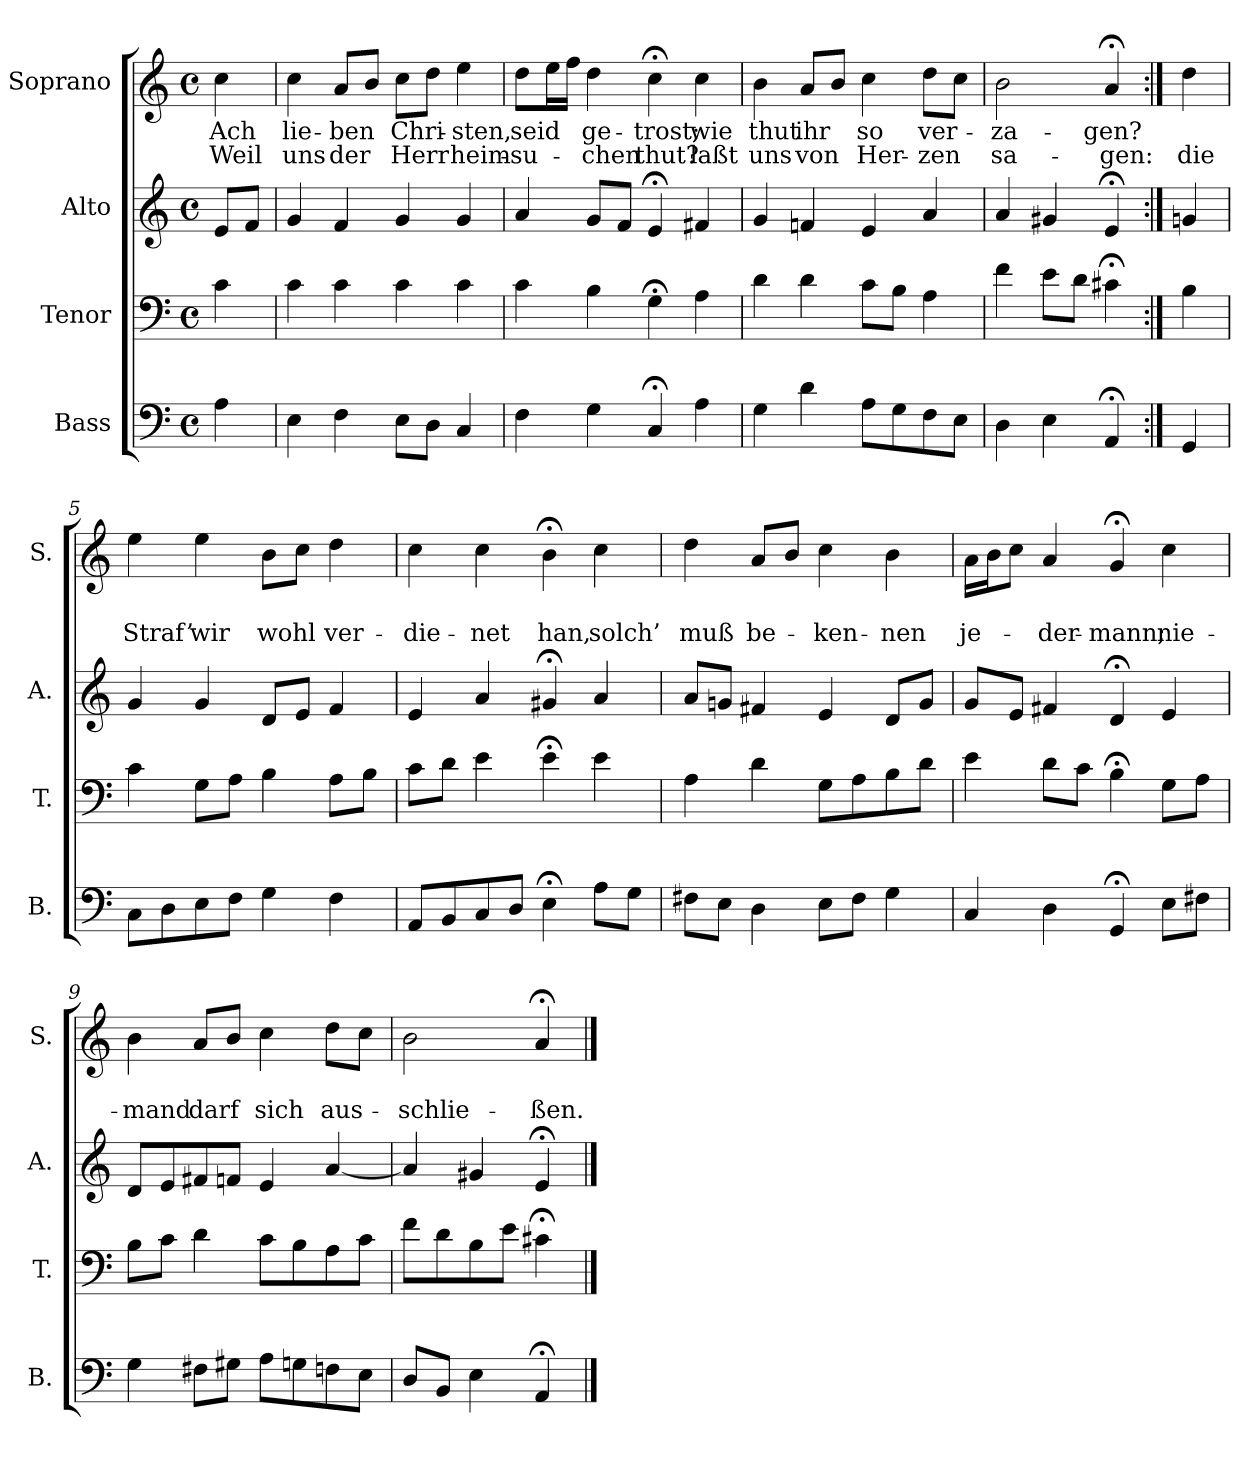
**kern	**kern	**kern	**kern	**text	**text
*part4	*part3	*part2	*part1	*part1	*part1
*staff4	*staff3	*staff2	*staff1	*staff1	*staff1
*I"Bass	*I"Tenor	*I"Alto	*I"Soprano	*	*
*I'B.	*I'T.	*I'A.	*I'S.	*	*
*clefF4	*clefF4	*clefG2	*clefG2	*	*
*k[]	*k[]	*k[]	*k[]	*	*
*a:	*a:	*a:	*a:	*	*
*M4/4	*M4/4	*M4/4	*M4/4	*	*
*met(c)	*met(c)	*met(c)	*met(c)	*	*
=	=	=	=	=	=
4A\	4c\	8e/L	4cc\	Ach	Weil
.	.	8f/J	.	.	.
=1	=1	=1	=1	=1	=1
4E\	4c\	4g/	4cc\	lie-	uns
4F\	4c\	4f/	8a/L	-ben	der
.	.	.	8b/J	.	.
8E\L	4c\	4g/	8cc\L	Chri-	Herr
8D\J	.	.	8dd\J	.	.
4C/	4c\	4g/	4ee\	-sten,	heim-
=2	=2	=2	=2	=2	=2
4F\	4c\	4a/	8dd\L	seid	-su-
.	.	.	16ee\L	.	.
.	.	.	16ff\JJ	.	.
4G\	4B\	8g/L	4dd\	ge-	-chen
.	.	8f/J	.	.	.
4C;</	4G;<\	4e;</	4cc;<\	-trost;	thut?
4A\	4A\	4f#X/	4cc\	wie	laßt
=3	=3	=3	=3	=3	=3
4G\	4d\	4g/	4b\	thut	uns
4d\	4d\	4fn/	8a/L	ihr	von
.	.	.	8b/J	.	.
8A\L	8c\L	4e/	4cc\	so	Her-
8G\	8B\J	.	.	.	.
8F\	4A\	4a/	8dd\L	ver-	-zen
8E\J	.	.	8cc\J	.	.
=4	=4	=4	=4	=4	=4
4D\	4f\	4a/	2b\	-za-	sa-
4E\	8e\L	4g#X/	.	.	.
.	8d\J	.	.	.	.
4AA;</	4c#X;<\	4e;</	4a;</	-gen?	-gen:
!!LO:LB:g=z
=4a:|!	=4a:|!	=4a:|!	=4a:|!	=4a:|!	=4a:|!
4GG/	4B\	4gn/	4dd\	.	die
=5	=5	=5	=5	=5	=5
8C\L	4c\	4g/	4ee\	.	Straf’
8D\	.	.	.	.	.
8E\	8G\L	4g/	4ee\	.	wir
8F\J	8A\J	.	.	.	.
4G\	4B\	8d/L	8b\L	.	wohl
.	.	8e/J	8cc\J	.	.
4F\	8A\L	4f/	4dd\	.	ver-
.	8B\J	.	.	.	.
=6	=6	=6	=6	=6	=6
8AA/L	8c\L	4e/	4cc\	.	-die-
8BB/	8d\J	.	.	.	.
8C/	4e\	4a/	4cc\	.	-net
8D/J	.	.	.	.	.
4E;<\	4e;<\	4g#X;</	4b;<\	.	han,
8A\L	4e\	4a/	4cc\	.	solch’
8G\J	.	.	.	.	.
=7	=7	=7	=7	=7	=7
8F#X\L	4A\	8a/L	4dd\	.	muß
8E\J	.	8gn/J	.	.	.
4D\	4d\	4f#X/	8a/L	.	be-
.	.	.	8b/J	.	.
8E\L	8G\L	4e/	4cc\	.	-ken-
8F#\J	8A\	.	.	.	.
4G\	8B\	8d/L	4b\	.	-nen
.	8d\J	8g/J	.	.	.
!!LO:PB:g=z
=8	=8	=8	=8	=8	=8
4C/	4e\	8g/L	16a\LL	.	je-
.	.	.	16b\J	.	.
.	.	8e/J	8cc\J	.	.
4D\	8d\L	4f#X/	4a/	.	-der-
.	8c\J	.	.	.	.
4GG;</	4B;<\	4d;</	4g;</	.	-mann;
8E\L	8G\L	4e/	4cc\	.	nie-
8F#X\J	8A\J	.	.	.	.
=9	=9	=9	=9	=9	=9
4G\	8B\L	8d/L	4b\	.	-mand
.	8c\J	8e/	.	.	.
8F#X\L	4d\	8f#X/	8a/L	.	darf
8G#X\J	.	8fn/J	8b/J	.	.
8A\L	8c\L	4e/	4cc\	.	sich
8Gn\	8B\	.	.	.	.
8Fn\	8A\	[4a/	8dd\L	.	aus-
8E\J	8c\J	.	8cc\J	.	.
=10	=10	=10	=10	=10	=10
8D/L	8f\L	4a/]	2b\	.	schlie-
8BB/J	8d\	.	.	.	.
4E\	8B\	4g#X/	.	.	.
.	8e\J	.	.	.	.
4AA;</	4c#X;<\	4e;</	4a;</	.	-ßen.
==	==	==	==	==	==
*-	*-	*-	*-	*-	*-
